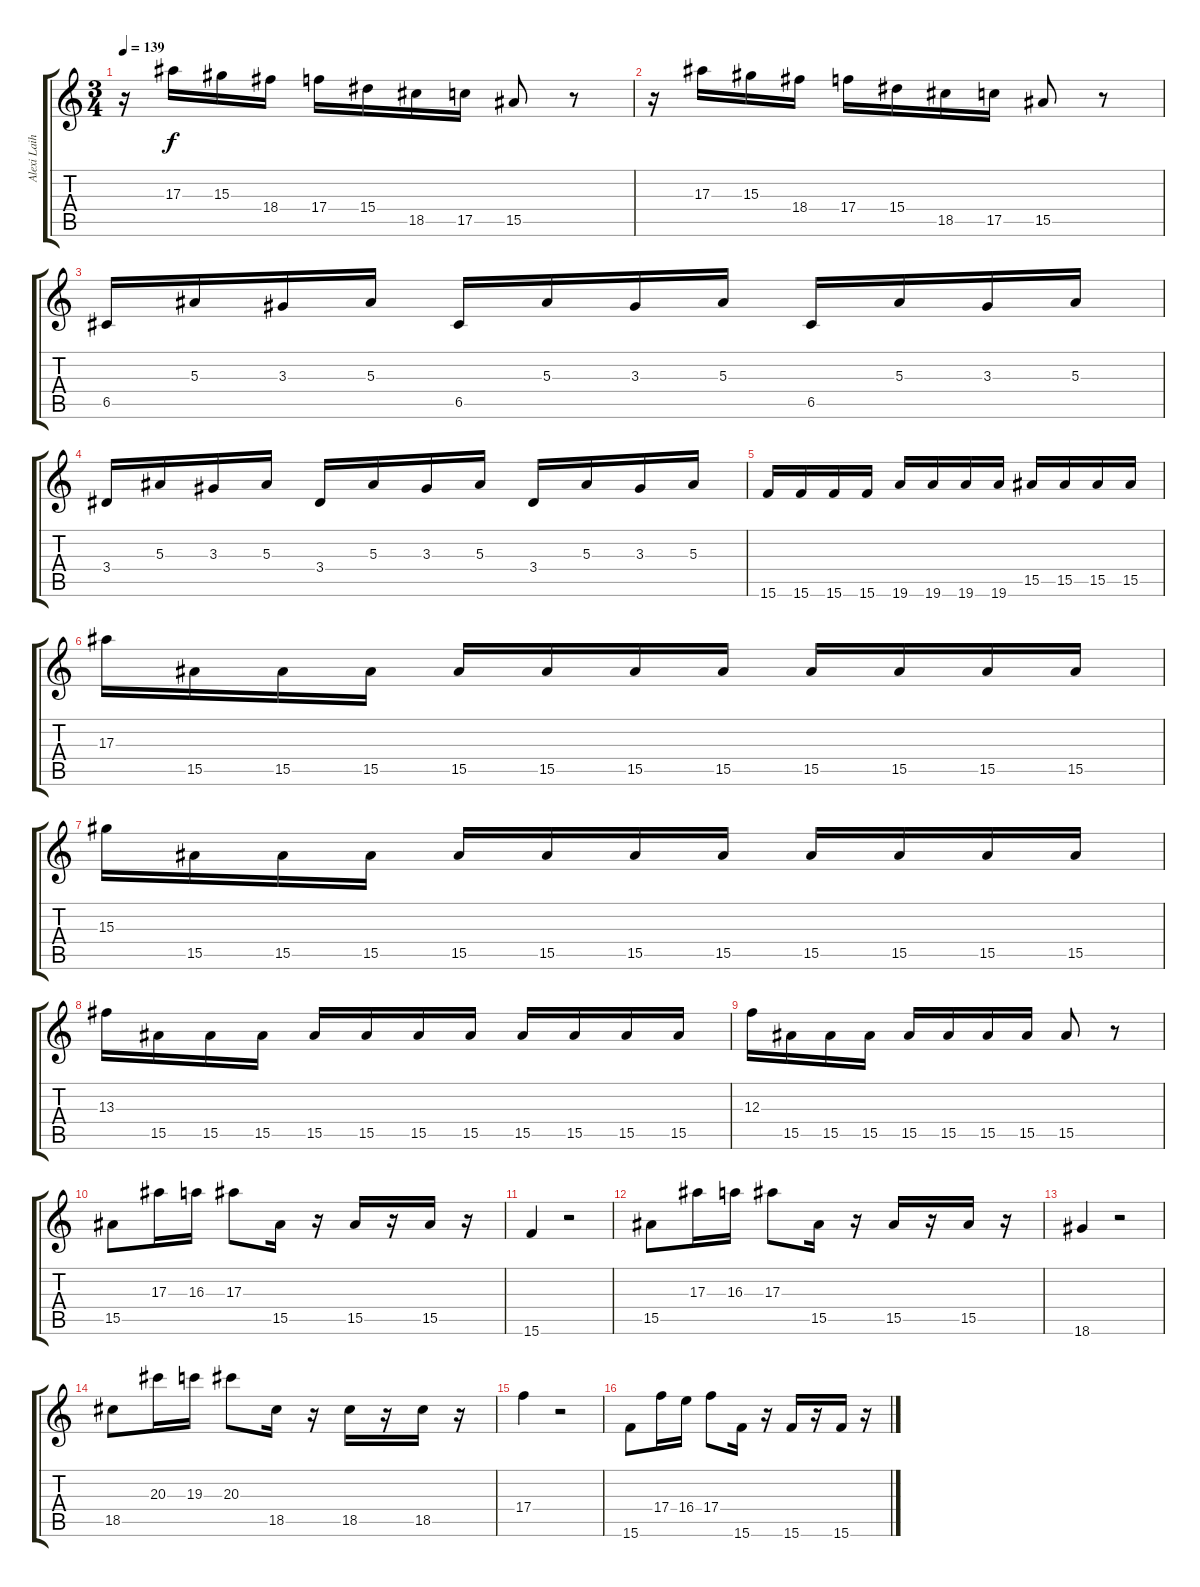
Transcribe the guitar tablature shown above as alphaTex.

\track ("Alexi Laiho" "Alexi Laih") {instrument distortionguitar}
\staff {score tabs}
\tuning (D4 A3 F3 C3 G2 D2) {hide}
\ts (3 4)
\tempo 139
\clef g2
\ks c
r.16{dy f} 17.3.16 15.3.16 18.4.16 17.4.16 15.4.16 18.5.16 17.5.16 15.5.8 r.8 |
r.16 17.3.16 15.3.16 18.4.16 17.4.16 15.4.16 18.5.16 17.5.16 15.5.8 r.8 |
6.5.16 5.3.16 3.3.16 5.3.16 6.5.16 5.3.16 3.3.16 5.3.16 6.5.16 5.3.16 3.3.16 5.3.16 |
3.4.16 5.3.16 3.3.16 5.3.16 3.4.16 5.3.16 3.3.16 5.3.16 3.4.16 5.3.16 3.3.16 5.3.16 |
15.6.16 15.6.16 15.6.16 15.6.16 19.6.16 19.6.16 19.6.16 19.6.16 15.5.16 15.5.16 15.5.16 15.5.16 |
17.3.16 15.5.16 15.5.16 15.5.16 15.5.16 15.5.16 15.5.16 15.5.16 15.5.16 15.5.16 15.5.16 15.5.16 |
15.3.16 15.5.16 15.5.16 15.5.16 15.5.16 15.5.16 15.5.16 15.5.16 15.5.16 15.5.16 15.5.16 15.5.16 |
13.3.16 15.5.16 15.5.16 15.5.16 15.5.16 15.5.16 15.5.16 15.5.16 15.5.16 15.5.16 15.5.16 15.5.16 |
12.3.16 15.5.16 15.5.16 15.5.16 15.5.16 15.5.16 15.5.16 15.5.16 15.5.8 r.8 |
15.5.8 17.3.16 16.3.16 17.3.8 15.5.16 r.16 15.5.16 r.16 15.5.16 r.16 |
15.6.4 r.2 |
15.5.8 17.3.16 16.3.16 17.3.8 15.5.16 r.16 15.5.16 r.16 15.5.16 r.16 |
18.6.4 r.2 |
18.5.8 20.3.16 19.3.16 20.3.8 18.5.16 r.16 18.5.16 r.16 18.5.16 r.16 |
17.4.4 r.2 |
15.6.8 17.4.16 16.4.16 17.4.8 15.6.16 r.16 15.6.16 r.16 15.6.16 r.16
